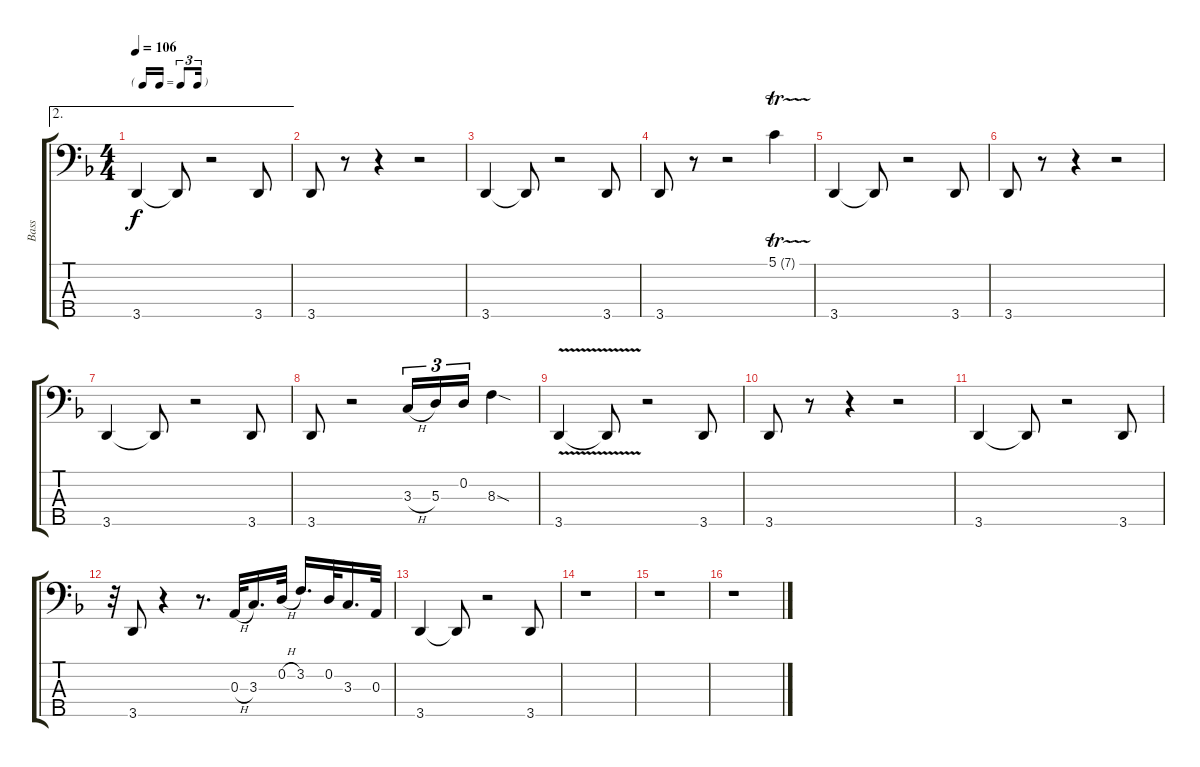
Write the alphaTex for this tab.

\track ("Bass" "Bass") {instrument slapbass2}
\staff {score tabs}
\tuning (G2 D2 A1 E1 B0) {hide}
\ae 2
\ts (4 4)
\tf triplet16th
\tempo 106
\clef f4
\ks f
3.5.4{dy f} 3.5{t}.8 r.2 3.5.8 |
3.5.8 r.8 r.4 r.2 |
3.5.4 3.5{t}.8 r.2 3.5.8 |
3.5.8 r.8 r.2 5.1{tr (7 32)}.4 |
3.5.4 3.5{t}.8 r.2 3.5.8 |
3.5.8 r.8 r.4 r.2 |
3.5.4 3.5{t}.8 r.2 3.5.8 |
3.5.8 r.2 3.3{h}.16{tu (3 2)} 5.3.16{tu (3 2)} 0.2.16{tu (3 2)} 8.3{sod}.4 |
3.5{v}.4 3.5{t}.8 r.2 3.5.8 |
3.5.8 r.8 r.4 r.2 |
3.5.4 3.5{t}.8 r.2 3.5.8 |
r.32 3.5.8 r.4 r.8{d} 0.3{h}.32 3.3.16{d} 0.2{h}.32 3.2.16{d} 0.2.32 3.3.16{d} 0.3.32 |
3.5.4 3.5{t}.8 r.2 3.5.8 |
r.1 |
r.1 |
r.1
